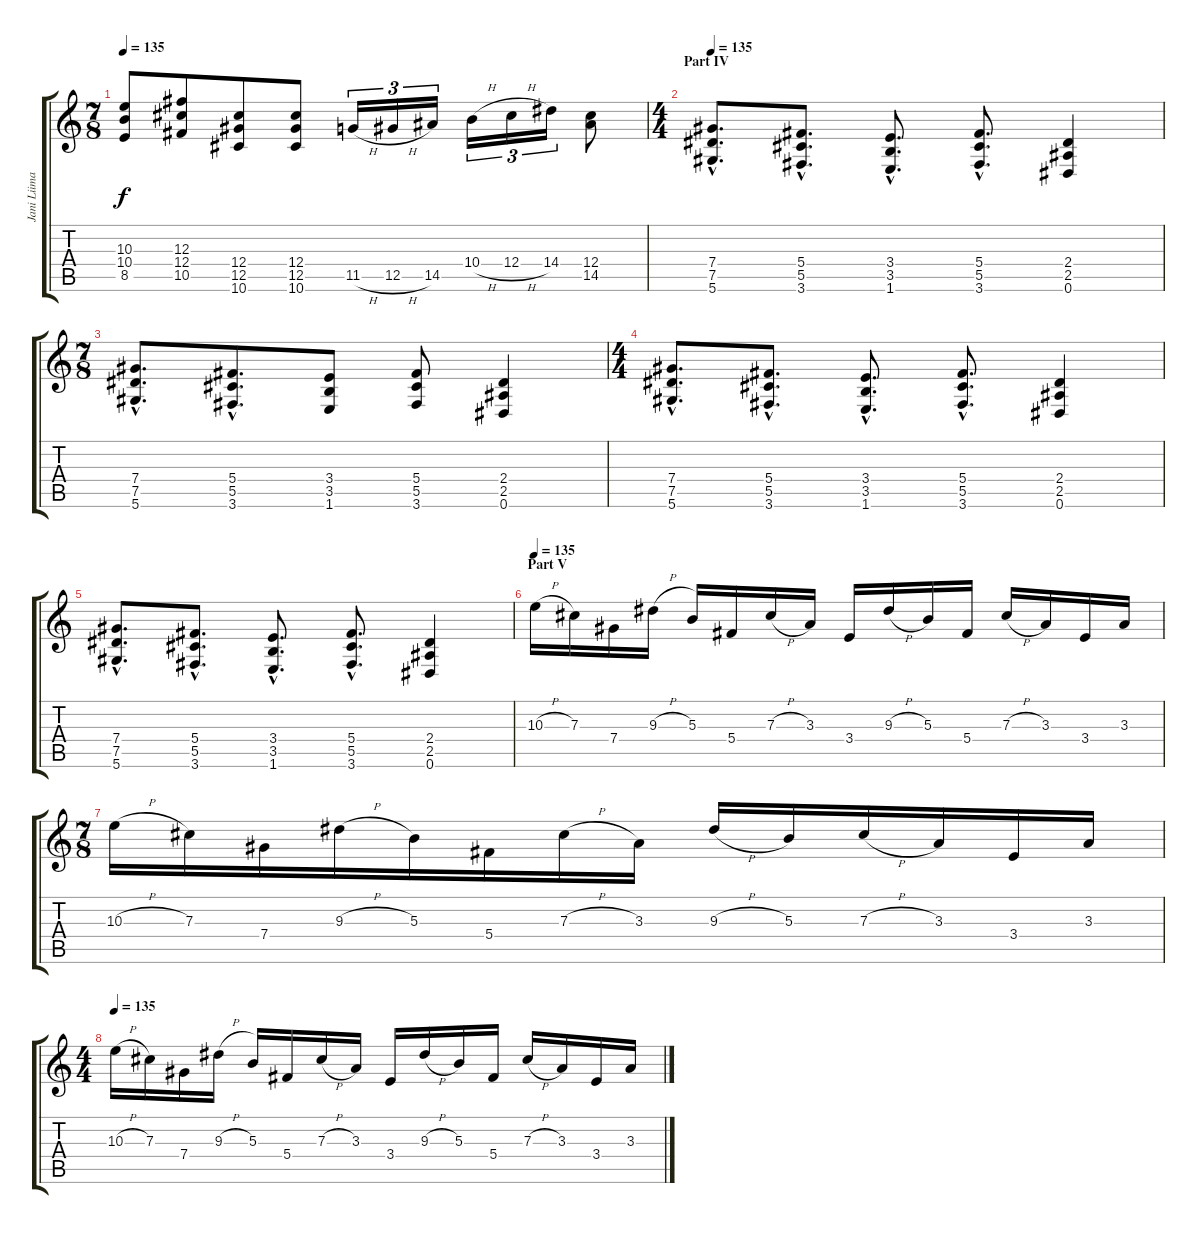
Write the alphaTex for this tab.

\track ("Jani Liimatainen - Guitar" "Jani Liima") {instrument distortionguitar}
\staff {score tabs}
\tuning (Eb4 Bb3 Gb3 Db3 Ab2 Eb2) {hide}
\ts (7 8)
\tempo 135
\clef g2
\ks c
(10.3 10.4 8.5).8{dy f} (12.3 12.4 10.5).8 (12.4 12.5 10.6).8 (12.4 12.5 10.6).8 11.5{h}.16{tu (3 2)} 12.5{h}.16{tu (3 2)} 14.5.16{tu (3 2)} 10.4{h}.16{tu (3 2)} 12.4{h}.16{tu (3 2)} 14.4.16{tu (3 2)} (12.4 14.5).8 |
\ts (4 4)
\section ("" "Part IV")
\tempo 135
(7.4{hac} 7.5{hac} 5.6{hac}).8{d} (5.4{hac} 5.5{hac} 3.6{hac}).8{d} (3.4{hac} 3.5{hac} 1.6{hac}).8{d} (5.4{hac} 5.5{hac} 3.6{hac}).8{d} (2.4 2.5 0.6).4 |
\ts (7 8)
(7.4{hac} 7.5{hac} 5.6{hac}).8{d} (5.4{hac} 5.5{hac} 3.6{hac}).8{d} (3.4 3.5 1.6).8 (5.4 5.5 3.6).8 (2.4 2.5 0.6).4 |
\ts (4 4)
(7.4{hac} 7.5{hac} 5.6{hac}).8{d} (5.4{hac} 5.5{hac} 3.6{hac}).8{d} (3.4{hac} 3.5{hac} 1.6{hac}).8{d} (5.4{hac} 5.5{hac} 3.6{hac}).8{d} (2.4 2.5 0.6).4 |
(7.4{hac} 7.5{hac} 5.6{hac}).8{d} (5.4{hac} 5.5{hac} 3.6{hac}).8{d} (3.4{hac} 3.5{hac} 1.6{hac}).8{d} (5.4{hac} 5.5{hac} 3.6{hac}).8{d} (2.4 2.5 0.6).4 |
\section ("" "Part V")
\tempo 135
10.3{h}.16 7.3.16 7.4.16 9.3{h}.16 5.3.16 5.4.16 7.3{h}.16 3.3.16 3.4.16 9.3{h}.16 5.3.16 5.4.16 7.3{h}.16 3.3.16 3.4.16 3.3.16 |
\ts (7 8)
10.3{h}.16 7.3.16 7.4.16 9.3{h}.16 5.3.16 5.4.16 7.3{h}.16 3.3.16 9.3{h}.16 5.3.16 7.3{h}.16 3.3.16 3.4.16 3.3.16 |
\ts (4 4)
\tempo 135
10.3{h}.16 7.3.16 7.4.16 9.3{h}.16 5.3.16 5.4.16 7.3{h}.16 3.3.16 3.4.16 9.3{h}.16 5.3.16 5.4.16 7.3{h}.16 3.3.16 3.4.16 3.3.16
